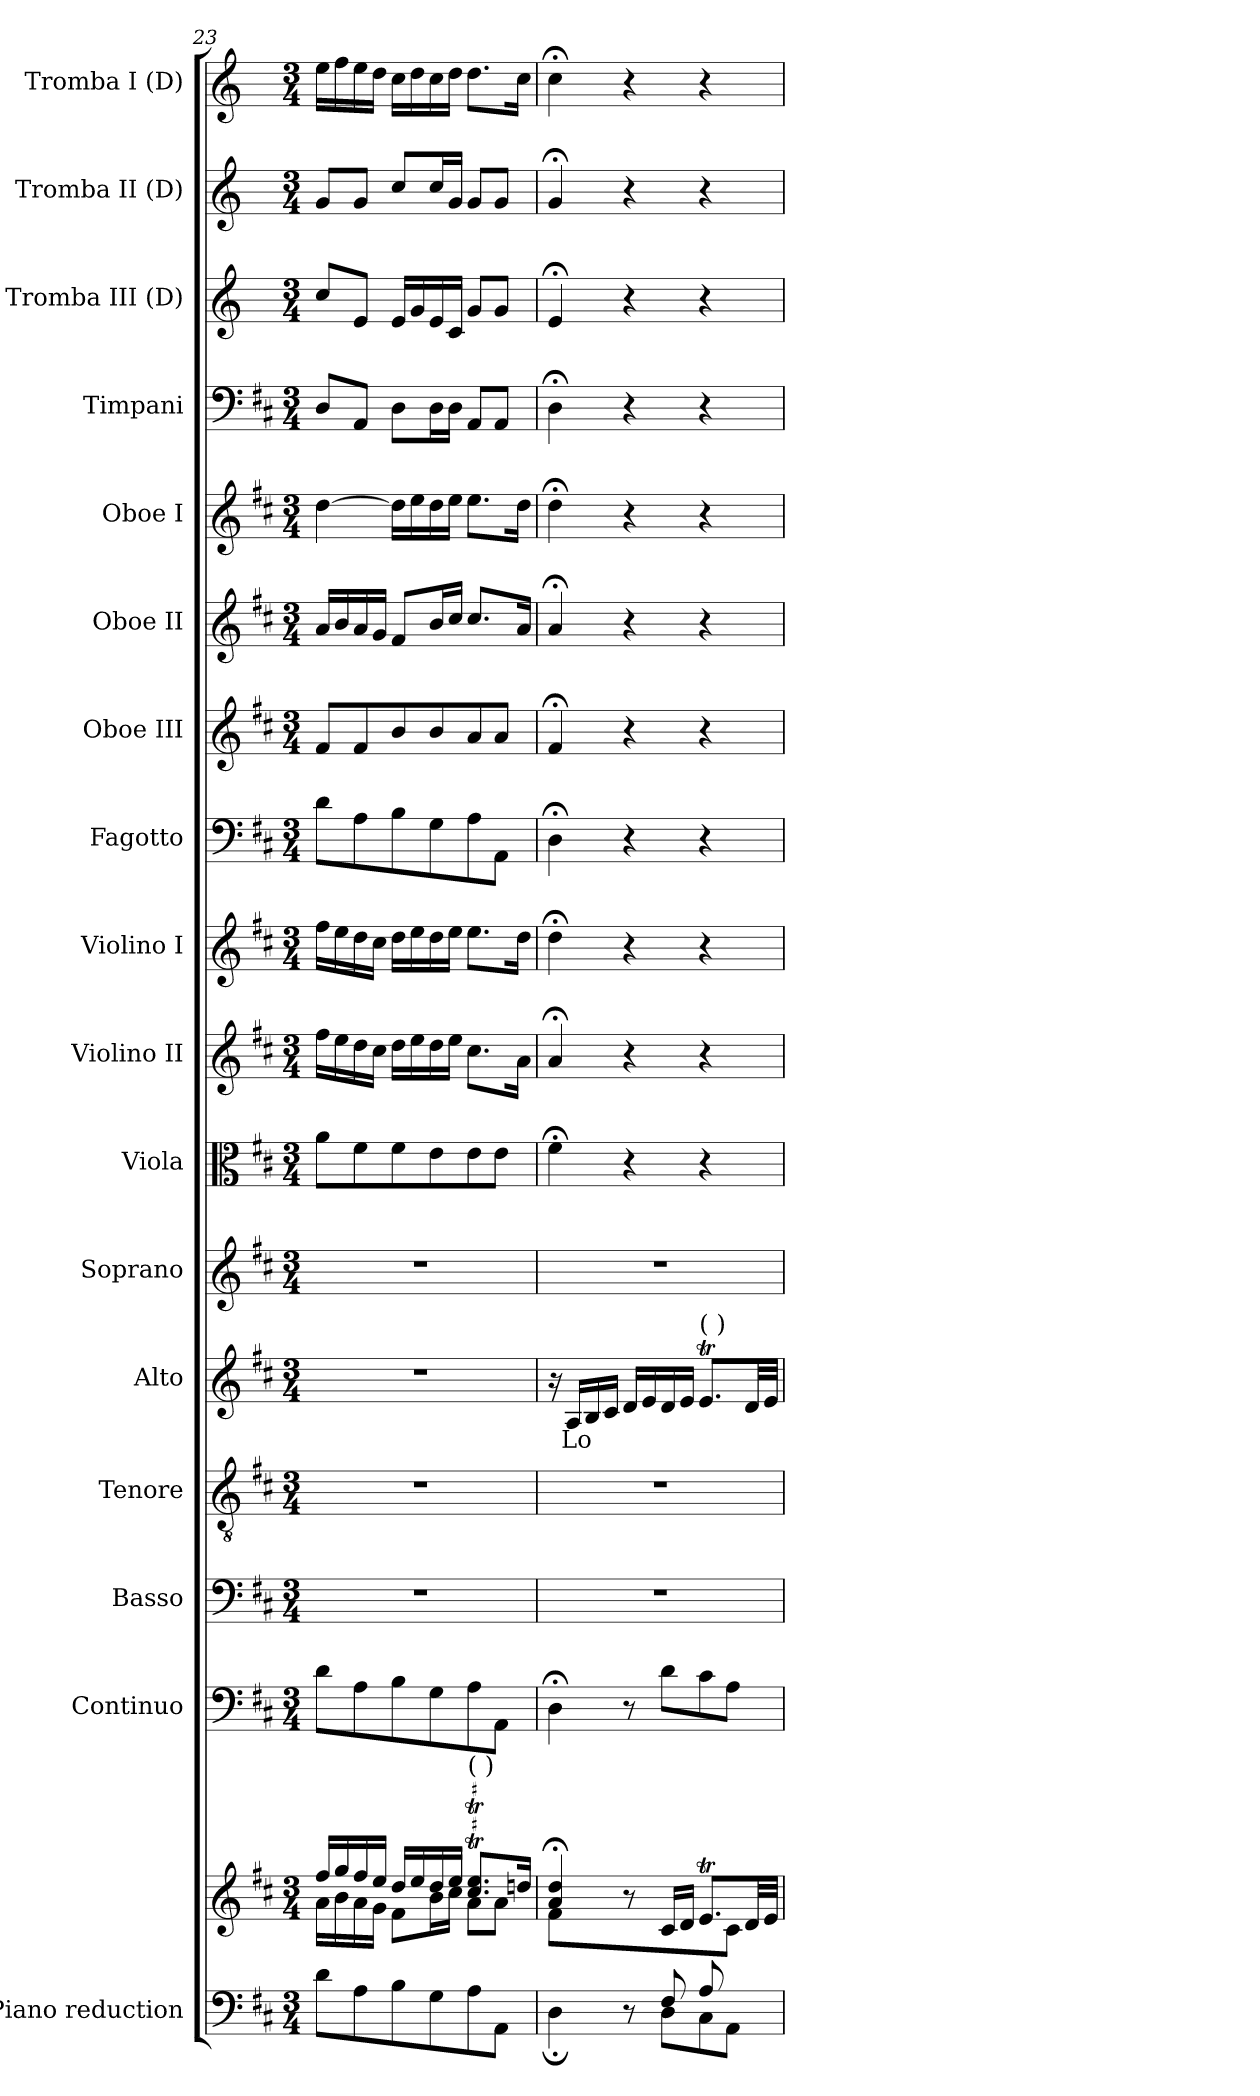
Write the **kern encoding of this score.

**kern	**kern	**kern	**kern	**kern	**kern	**text	**kern	**kern	**kern	**kern	**kern	**kern	**kern	**kern	**kern	**kern	**kern	**kern
*part17	*part17	*part16	*part15	*part14	*part13	*part13	*part12	*part11	*part10	*part9	*part8	*part7	*part6	*part5	*part4	*part3	*part2	*part1
*staff18	*staff17	*staff16	*staff15	*staff14	*staff13	*staff13	*staff12	*staff11	*staff10	*staff9	*staff8	*staff7	*staff6	*staff5	*staff4	*staff3	*staff2	*staff1
*I"Piano reduction	*	*I"Continuo	*I"Basso	*I"Tenore	*I"Alto	*	*I"Soprano	*I"Viola	*I"Violino II	*I"Violino I	*I"Fagotto	*I"Oboe III	*I"Oboe II	*I"Oboe I	*I"Timpani	*I"Tromba III (D)	*I"Tromba II (D)	*I"Tromba I (D)
*I'Pno	*	*	*	*	*	*	*	*	*	*	*	*I'Ob	*I'Ob	*I'Ob	*I'Timp	*	*	*
!!LO:PB:g=z
*clefF4	*clefG2	*clefF4	*clefF4	*clefGv2	*clefG2	*	*clefG2	*clefC3	*clefG2	*clefG2	*clefF4	*clefG2	*clefG2	*clefG2	*clefF4	*clefG2	*clefG2	*clefG2
*	*	*	*	*	*	*	*	*	*	*	*	*	*	*	*	*ITrd-1c-2	*ITrd-1c-2	*ITrd-1c-2
*k[f#c#]	*k[f#c#]	*k[f#c#]	*k[f#c#]	*k[f#c#]	*k[f#c#]	*	*k[f#c#]	*k[f#c#]	*k[f#c#]	*k[f#c#]	*k[f#c#]	*k[f#c#]	*k[f#c#]	*k[f#c#]	*k[f#c#]	*k[f#c#]	*k[f#c#]	*k[f#c#]
*M3/4	*M3/4	*M3/4	*M3/4	*M3/4	*M3/4	*	*M3/4	*M3/4	*M3/4	*M3/4	*M3/4	*M3/4	*M3/4	*M3/4	*M3/4	*M3/4	*M3/4	*M3/4
=23	=23	=23	=23	=23	=23	=23	=23	=23	=23	=23	=23	=23	=23	=23	=23	=23	=23	=23
*	*^	*	*	*	*	*	*	*	*	*	*	*	*	*	*	*	*	*
8d\L	16ff#/LL	16a\LL	8d\L	2.r	2.r	2.r	.	2.r	8a\L	16ff#\LL	16ff#\LL	8d\L	8f#/L	16a/LL	[4dd\	8D/L	8dd/L	8a/L	16ff#\LL
.	16gg/	16b\	.	.	.	.	.	.	.	16ee\	16ee\	.	.	16b/	.	.	.	.	16gg\
8A\	16ff#/	16a\	8A\	.	.	.	.	.	8f#\	16dd\	16dd\	8A\	8f#/	16a/	.	8AA/J	8f#/J	8a/J	16ff#\
.	16ee/JJ	16g\JJ	.	.	.	.	.	.	.	16cc#\JJ	16cc#\JJ	.	.	16g/JJ	.	.	.	.	16ee\JJ
8B\	16dd/LL	8f#\L	8B\	.	.	.	.	.	8f#\	16dd\LL	16dd\LL	8B\	8b/	8f#/L	16dd\LL]	8D\L	16f#/LL	8dd/L	16dd\LL
.	16ee/	.	.	.	.	.	.	.	.	16ee\	16ee\	.	.	.	16ee\	.	16a/	.	16ee\
8G\	16dd/	16b\L	8G\	.	.	.	.	.	8e\	16dd\	16dd\	8G\	8b/	16b/L	16dd\	16D\L	16f#/	16dd/L	16dd\
.	16ee/JJ	16cc#\JJ	.	.	.	.	.	.	.	16ee\JJ	16ee\JJ	.	.	16cc#/JJ	16ee\JJ	16D\JJ	16d/JJ	16a/JJ	16ee\JJ
!	!LO:TX:a:t=(     )	!	!	!	!	!	!	!	!	!	!	!	!	!	!	!	!	!	!
8A\	8.cc#/T 8.ee/TL	8a\L	8A\	.	.	.	.	.	8e\	8.cc#\L	8.ee\L	8A\	8a/	8.cc#/L	8.ee\L	8AA/L	8a/L	8a/L	8.ee\L
8AA\J	.	8a\J	8AA\J	.	.	.	.	.	8e\J	.	.	8AA\J	8a/J	.	.	8AA/J	8a/J	8a/J	.
.	16dd/Jk	.	.	.	.	.	.	.	.	16a\Jk	16dd\Jk	.	.	16a/Jk	16dd\Jk	.	.	.	16dd\Jk
=24	=24	=24	=24	=24	=24	=24	=24	=24	=24	=24	=24	=24	=24	=24	=24	=24	=24	=24	=24
*^	*	*	*	*	*	*	*	*	*	*	*	*	*	*	*	*	*	*	*
4.ryy	4D;<\	4a/;< 4dd/;<	4f#\	4D;<\	2.r	2.r	16r	.	2.r	4f#;<\	4a;</	4dd;<\	4D;<\	4f#;</	4a;</	4dd;<\	4D;<\	4f#;</	4a;</	4dd;<\
!	!	!	!	!	!	!	!	!LO:LY:b	!	!	!	!	!	!	!	!	!	!	!	!
.	.	.	.	.	.	.	16A/LL	Lo	.	.	.	.	.	.	.	.	.	.	.	.
.	.	.	.	.	.	.	16B/	.	.	.	.	.	.	.	.	.	.	.	.	.
.	.	.	.	.	.	.	16c#/JJ	.	.	.	.	.	.	.	.	.	.	.	.	.
.	8r	8r	8ryy	8r	.	.	16d/LL	.	.	4r	4r	4r	4r	4r	4r	4r	4r	4r	4r	4r
.	.	.	.	.	.	.	16e/	.	.	.	.	.	.	.	.	.	.	.	.	.
8F#/L	8D\L	16c#/LL	4ryy	8d\L	.	.	16d/	.	.	.	.	.	.	.	.	.	.	.	.	.
.	.	16d/JJ	.	.	.	.	16e/JJ	.	.	.	.	.	.	.	.	.	.	.	.	.
!	!	!	!	!	!	!	!LO:TX:a:t=(     )	!	!	!	!	!	!	!	!	!	!	!	!	!
8A/	8C#\	8.eT/L	.	8c#\	.	.	8.eT/L	.	.	4r	4r	4r	4r	4r	4r	4r	4r	4r	4r	4r
8ryy	8AA\J	.	8c#\J	8A\J	.	.	.	.	.	.	.	.	.	.	.	.	.	.	.	.
.	.	32d/LL	.	.	.	.	32d/LL	.	.	.	.	.	.	.	.	.	.	.	.	.
.	.	32e/JJJ	.	.	.	.	32e/JJJ	.	.	.	.	.	.	.	.	.	.	.	.	.
*v	*v	*	*	*	*	*	*	*	*	*	*	*	*	*	*	*	*	*	*	*
*	*v	*v	*	*	*	*	*	*	*	*	*	*	*	*	*	*	*	*	*
=	=	=	=	=	=	=	=	=	=	=	=	=	=	=	=	=	=	=
*-	*-	*-	*-	*-	*-	*-	*-	*-	*-	*-	*-	*-	*-	*-	*-	*-	*-	*-
